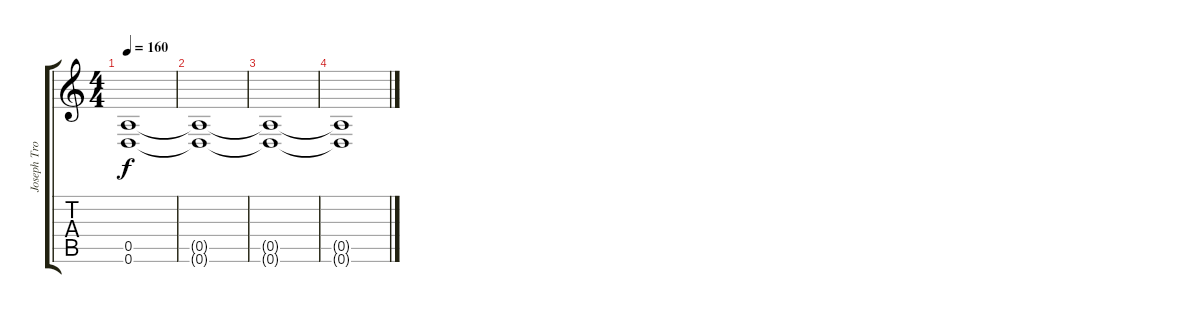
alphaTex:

\track ("Joseph Trohman (Lead Guitar)" "Joseph Tro") {instrument overdrivenguitar}
\staff {score tabs}
\tuning (E4 B3 G3 D3 A2 D2) {hide}
\ts (4 4)
\tempo 160
\clef g2
\ks c
(0.5{t} 0.6{t}).1{dy f} |
(0.5{t} 0.6{t}).1 |
(0.5{t} 0.6{t}).1 |
(0.5{t} 0.6{t}).1
